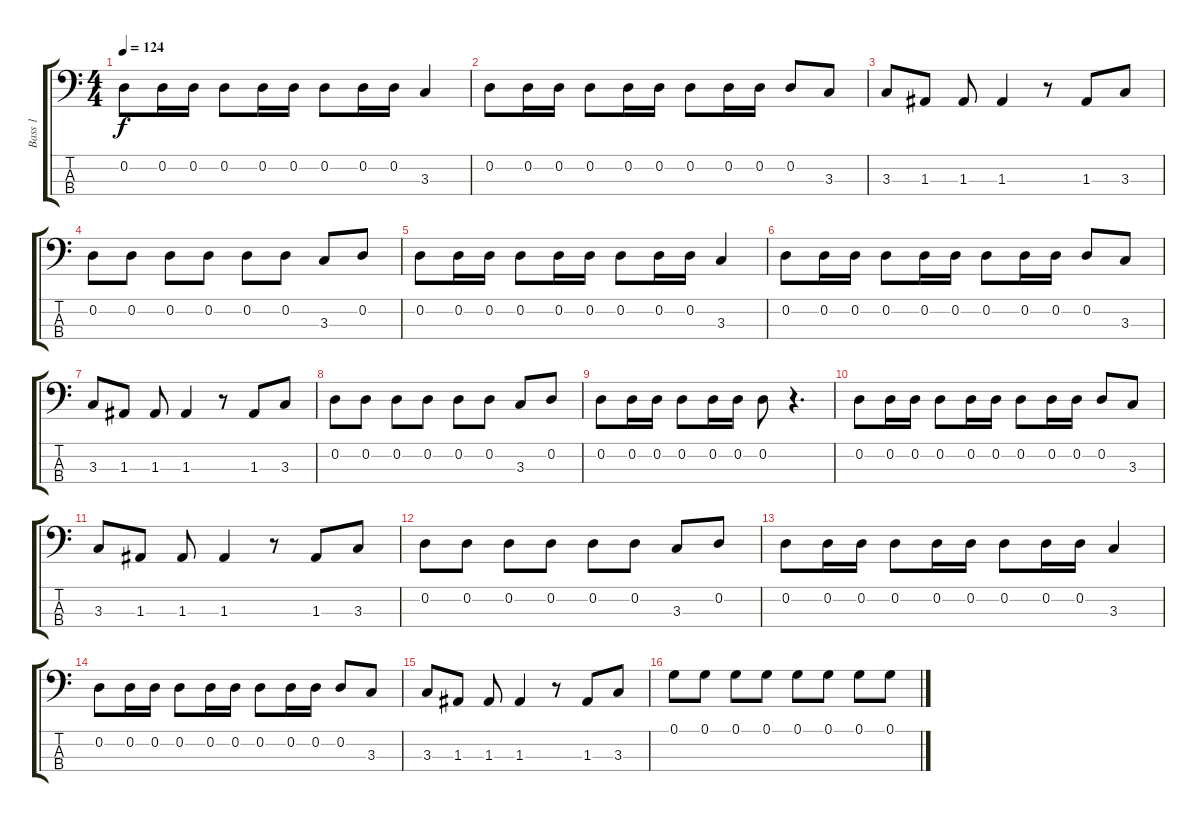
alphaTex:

\track ("Bass 1" "Bass 1") {instrument electricbasspick}
\staff {score tabs}
\tuning (G2 D2 A1 E1) {hide}
\ts (4 4)
\tempo 124
\clef f4
\ks c
0.2.8{dy f} 0.2.16 0.2.16 0.2.8 0.2.16 0.2.16 0.2.8 0.2.16 0.2.16 3.3.4 |
0.2.8 0.2.16 0.2.16 0.2.8 0.2.16 0.2.16 0.2.8 0.2.16 0.2.16 0.2.8 3.3.8 |
3.3.8 1.3.8 1.3.8 1.3.4 r.8 1.3.8 3.3.8 |
0.2.8 0.2.8 0.2.8 0.2.8 0.2.8 0.2.8 3.3.8 0.2.8 |
0.2.8 0.2.16 0.2.16 0.2.8 0.2.16 0.2.16 0.2.8 0.2.16 0.2.16 3.3.4 |
0.2.8 0.2.16 0.2.16 0.2.8 0.2.16 0.2.16 0.2.8 0.2.16 0.2.16 0.2.8 3.3.8 |
3.3.8 1.3.8 1.3.8 1.3.4 r.8 1.3.8 3.3.8 |
0.2.8 0.2.8 0.2.8 0.2.8 0.2.8 0.2.8 3.3.8 0.2.8 |
0.2.8 0.2.16 0.2.16 0.2.8 0.2.16 0.2.16 0.2.8 r.4{d} |
0.2.8 0.2.16 0.2.16 0.2.8 0.2.16 0.2.16 0.2.8 0.2.16 0.2.16 0.2.8 3.3.8 |
3.3.8 1.3.8 1.3.8 1.3.4 r.8 1.3.8 3.3.8 |
0.2.8 0.2.8 0.2.8 0.2.8 0.2.8 0.2.8 3.3.8 0.2.8 |
0.2.8 0.2.16 0.2.16 0.2.8 0.2.16 0.2.16 0.2.8 0.2.16 0.2.16 3.3.4 |
0.2.8 0.2.16 0.2.16 0.2.8 0.2.16 0.2.16 0.2.8 0.2.16 0.2.16 0.2.8 3.3.8 |
3.3.8 1.3.8 1.3.8 1.3.4 r.8 1.3.8 3.3.8 |
0.1.8 0.1.8 0.1.8 0.1.8 0.1.8 0.1.8 0.1.8 0.1.8
